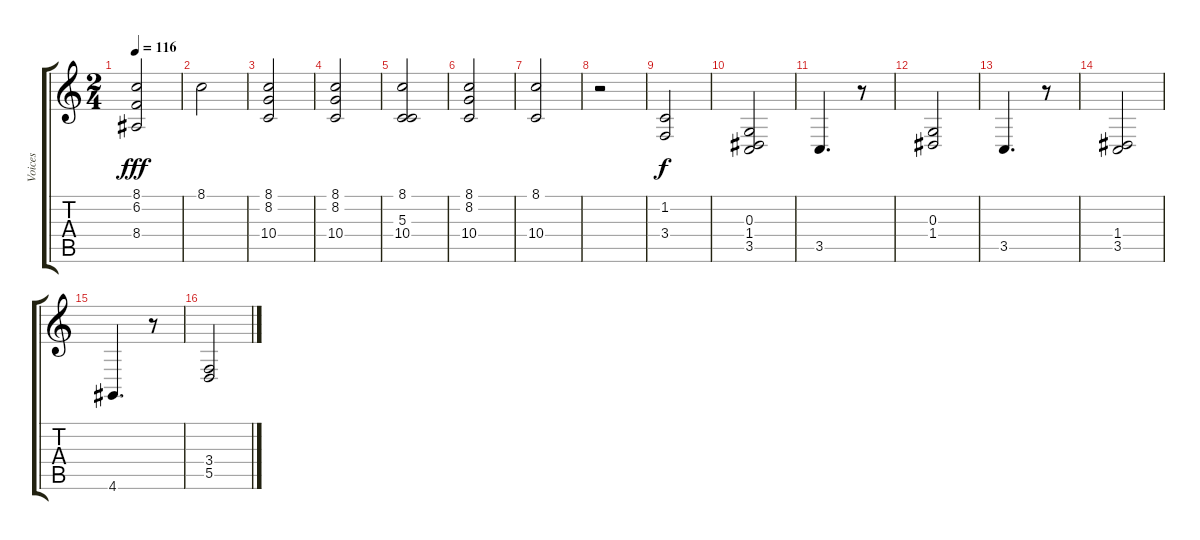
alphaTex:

\track ("Voices" "Voices") {instrument lead6voice}
\staff {score tabs}
\tuning (E4 B3 G3 D3 A2 E2) {hide}
\ts (2 4)
\tempo 116
\clef g2
\ks c
(8.1 6.2 8.4).2{dy fff} |
8.1.2 |
(8.1 8.2 10.4).2 |
(8.1 8.2 10.4).2 |
(8.1 5.3 10.4).2 |
(8.1 8.2 10.4).2 |
(8.1 10.4).2 |
r.2 |
(1.2 3.4).2{dy f} |
(0.3 1.4 3.5).2 |
3.5.4{d} r.8 |
(0.3 1.4).2 |
3.5.4{d} r.8 |
(1.4 3.5).2 |
4.6.4{d} r.8 |
(3.4 5.5).2
